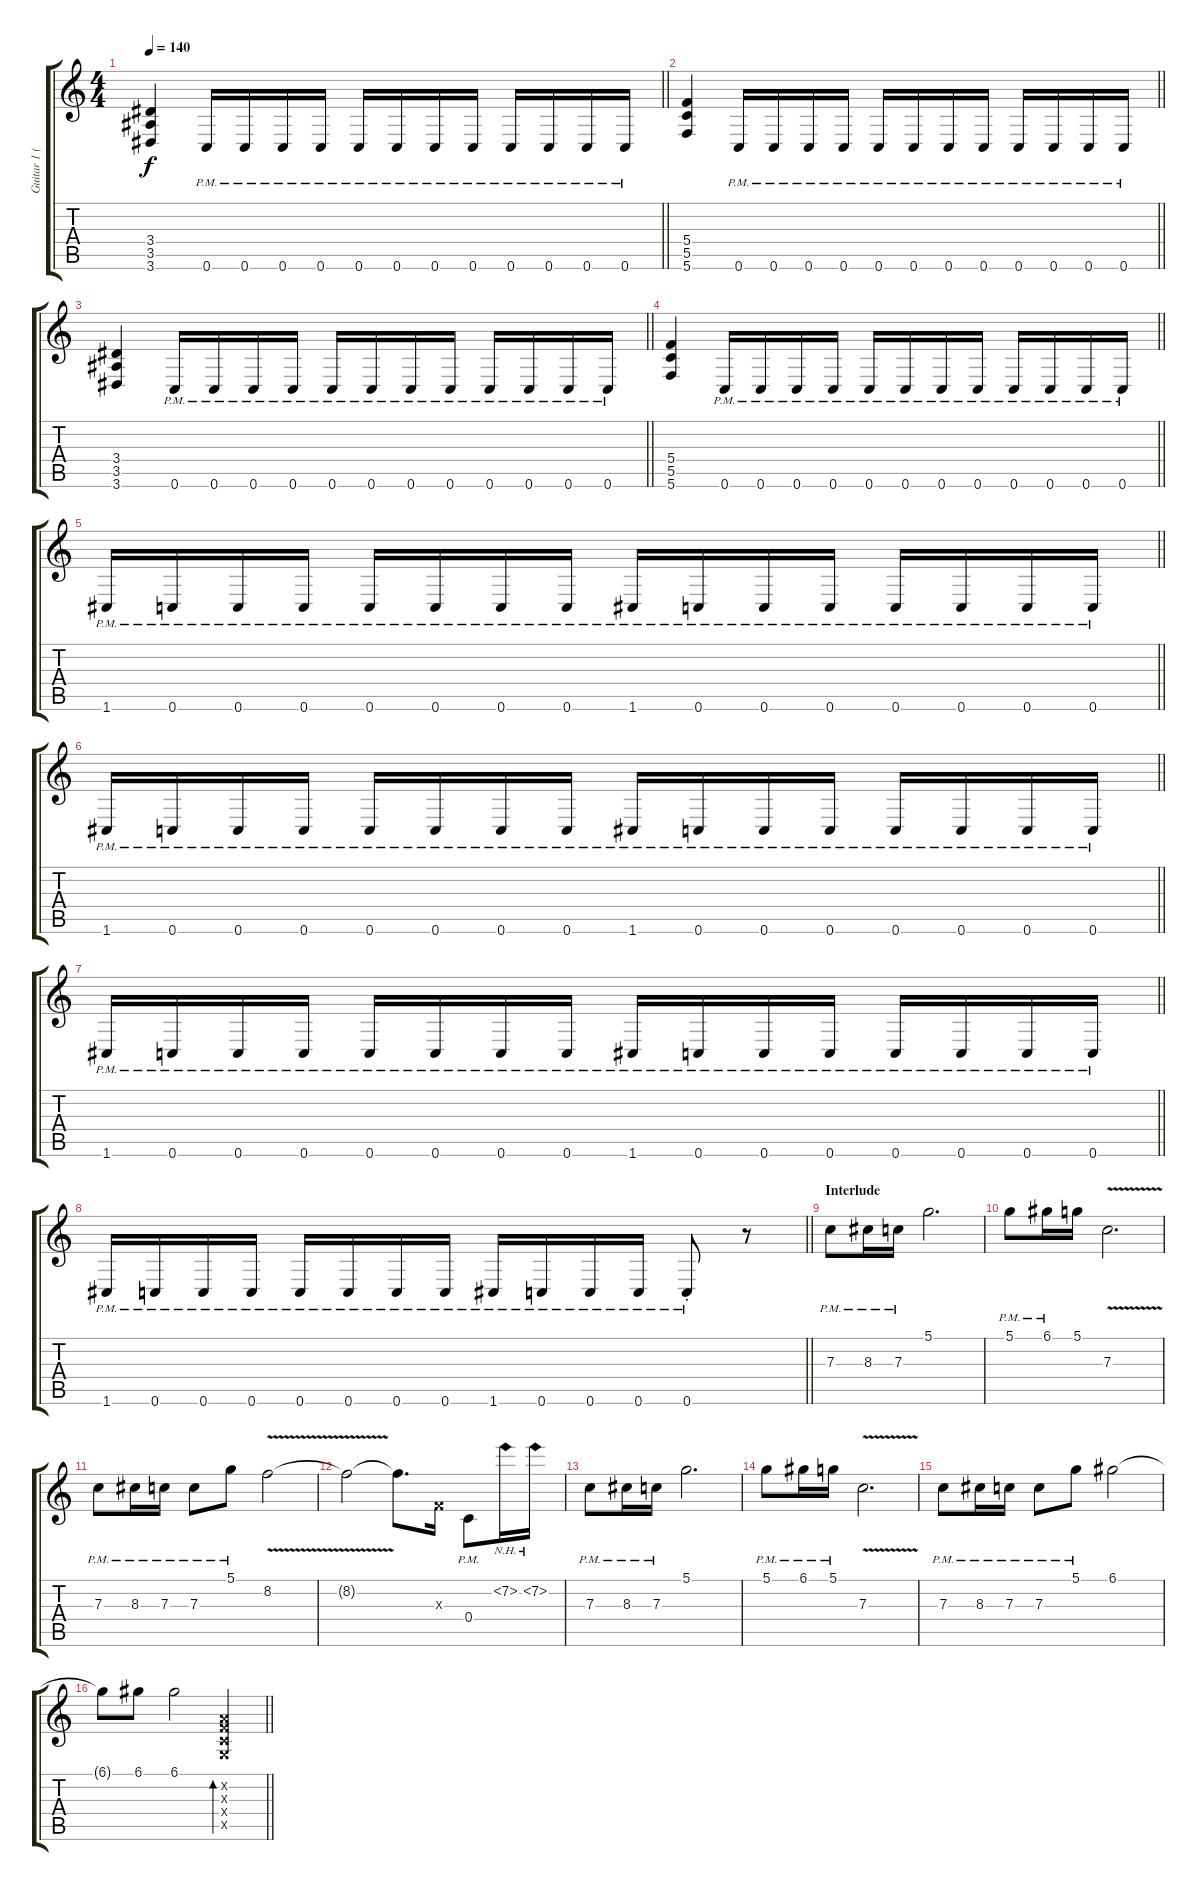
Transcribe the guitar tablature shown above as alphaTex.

\track ("Guitar 1 (Dist)" "Guitar 1 (") {instrument distortionguitar}
\staff {score tabs}
\tuning (D4 A3 F3 C3 G2 C2) {hide}
\ts (4 4)
\tempo 140
\clef g2
\barLineRight lightlight
\ks c
(3.4 3.5 3.6).4{dy f} 0.6{pm}.16 0.6{pm}.16 0.6{pm}.16 0.6{pm}.16 0.6{pm}.16 0.6{pm}.16 0.6{pm}.16 0.6{pm}.16 0.6{pm}.16 0.6{pm}.16 0.6{pm}.16 0.6{pm}.16 |
\barLineRight lightlight
(5.4 5.5 5.6).4 0.6{pm}.16 0.6{pm}.16 0.6{pm}.16 0.6{pm}.16 0.6{pm}.16 0.6{pm}.16 0.6{pm}.16 0.6{pm}.16 0.6{pm}.16 0.6{pm}.16 0.6{pm}.16 0.6{pm}.16 |
\barLineRight lightlight
(3.4 3.5 3.6).4 0.6{pm}.16 0.6{pm}.16 0.6{pm}.16 0.6{pm}.16 0.6{pm}.16 0.6{pm}.16 0.6{pm}.16 0.6{pm}.16 0.6{pm}.16 0.6{pm}.16 0.6{pm}.16 0.6{pm}.16 |
\barLineRight lightlight
(5.4 5.5 5.6).4 0.6{pm}.16 0.6{pm}.16 0.6{pm}.16 0.6{pm}.16 0.6{pm}.16 0.6{pm}.16 0.6{pm}.16 0.6{pm}.16 0.6{pm}.16 0.6{pm}.16 0.6{pm}.16 0.6{pm}.16 |
\barLineRight lightlight
1.6{pm}.16 0.6{pm}.16 0.6{pm}.16 0.6{pm}.16 0.6{pm}.16 0.6{pm}.16 0.6{pm}.16 0.6{pm}.16 1.6{pm}.16 0.6{pm}.16 0.6{pm}.16 0.6{pm}.16 0.6{pm}.16 0.6{pm}.16 0.6{pm}.16 0.6{pm}.16 |
\barLineRight lightlight
1.6{pm}.16 0.6{pm}.16 0.6{pm}.16 0.6{pm}.16 0.6{pm}.16 0.6{pm}.16 0.6{pm}.16 0.6{pm}.16 1.6{pm}.16 0.6{pm}.16 0.6{pm}.16 0.6{pm}.16 0.6{pm}.16 0.6{pm}.16 0.6{pm}.16 0.6{pm}.16 |
\barLineRight lightlight
1.6{pm}.16 0.6{pm}.16 0.6{pm}.16 0.6{pm}.16 0.6{pm}.16 0.6{pm}.16 0.6{pm}.16 0.6{pm}.16 1.6{pm}.16 0.6{pm}.16 0.6{pm}.16 0.6{pm}.16 0.6{pm}.16 0.6{pm}.16 0.6{pm}.16 0.6{pm}.16 |
\barLineRight lightlight
1.6{pm}.16 0.6{pm}.16 0.6{pm}.16 0.6{pm}.16 0.6{pm}.16 0.6{pm}.16 0.6{pm}.16 0.6{pm}.16 1.6{pm}.16 0.6{pm}.16 0.6{pm}.16 0.6{pm}.16 0.6{pm st}.8 r.8 |
\section ("" "Interlude")
7.3{pm}.8 8.3{pm}.16 7.3{pm}.16 5.1.2{d} |
5.1{pm}.8 6.1{pm}.16 5.1.16 7.3{v}.2{d} |
7.3{pm}.8 8.3{pm}.16 7.3{pm}.16 7.3{pm}.8 5.1{pm}.8 8.2{v}.2 |
8.2{t}.2 8.2{t}.8{d} 0.3{x}.16 0.4{pm}.8 7.2{nh}.16 7.2{nh}.16 |
7.3{pm}.8 8.3{pm}.16 7.3{pm}.16 5.1.2{d} |
5.1{pm}.8 6.1{pm}.16 5.1{pm}.16 7.3{v}.2{d} |
7.3{pm}.8 8.3{pm}.16 7.3{pm}.16 7.3{pm}.8 5.1{pm}.8 6.1.2 |
\barLineRight lightlight
6.1{t}.8 6.1.8 6.1.2 (0.2{x} 0.3{x} 0.4{x} 0.5{x}).4{bd 480}
